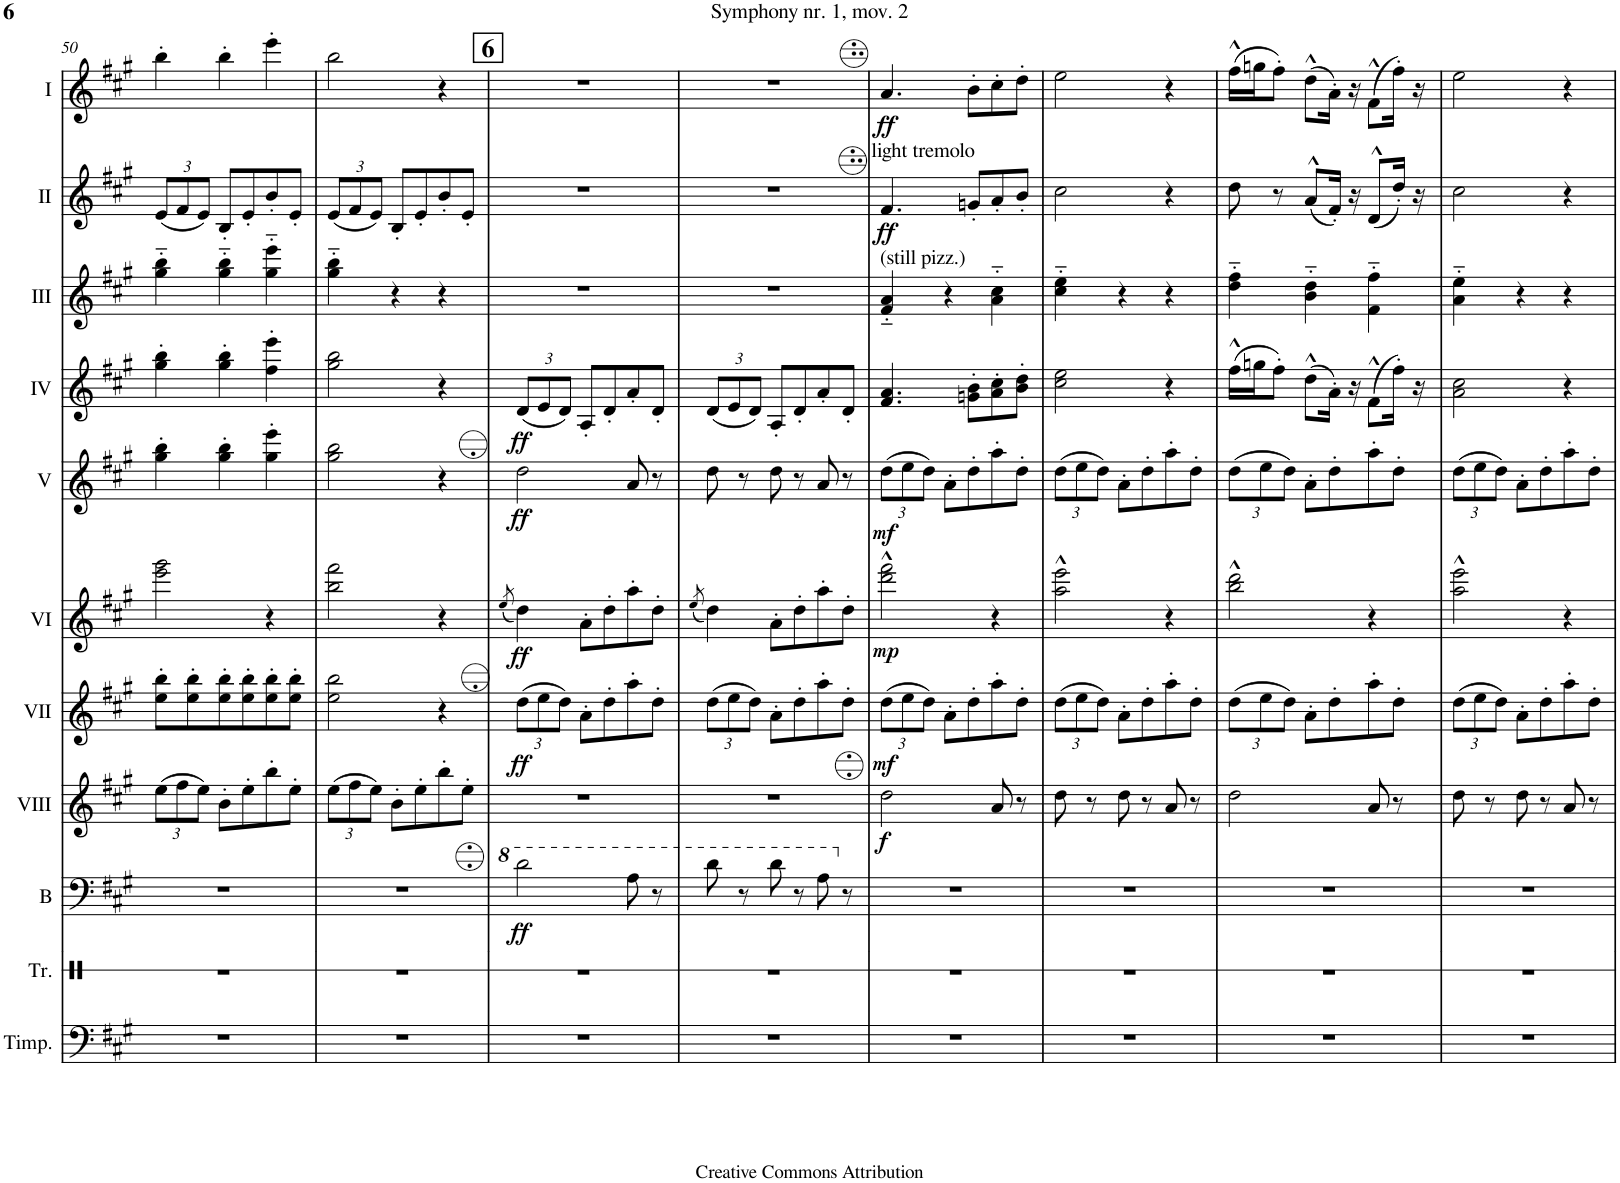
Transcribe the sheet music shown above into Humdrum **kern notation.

**kern	**kern	**kern	**dynam	**kern	**dynam	**kern	**dynam	**kern	**dynam	**kern	**dynam	**kern	**dynam	**kern	**kern	**dynam	**kern	**dynam
*part11	*part10	*part9	*part9	*part8	*part8	*part7	*part7	*part6	*part6	*part5	*part5	*part4	*part4	*part3	*part2	*part2	*part1	*part1
*staff11	*staff10	*staff9	*staff9	*staff8	*staff8	*staff7	*staff7	*staff6	*staff6	*staff5	*staff5	*staff4	*staff4	*staff3	*staff2	*staff2	*staff1	*staff1
*I"Timpani	*I"Triangle	*I"Bass	*	*I"Acc. 8	*	*I"Acc. 7	*	*I"Acc. 6	*	*I"Acc. 5	*	*I"Acc. 4	*	*I"Acc. 3	*I"Acc. 2	*	*I"Acc. 1	*
*I'Timp.	*I'Tr.	*I'B	*	*	*	*	*	*	*	*	*	*	*	*	*	*	*	*
!!LO:PB:g=z
*clefF4	*clefX	*clefF4	*	*clefG2	*	*clefG2	*	*clefG2	*	*clefG2	*	*clefG2	*	*clefG2	*clefG2	*	*clefG2	*
*	*	*Trd7c12	*	*Trd7c12	*	*Trd7c12	*	*	*	*	*	*Trd7c12	*	*	*	*	*	*
*k[f#c#g#]	*k[]	*k[f#c#g#]	*	*k[f#c#g#]	*	*k[f#c#g#]	*	*k[f#c#g#]	*	*k[f#c#g#]	*	*k[f#c#g#]	*	*k[f#c#g#]	*k[f#c#g#]	*	*k[f#c#g#]	*
*M3/4	*M3/4	*M3/4	*	*M3/4	*	*M3/4	*	*M3/4	*	*M3/4	*	*M3/4	*	*M3/4	*M3/4	*	*M3/4	*
*	*	*	*	*Xbrackettup	*	*	*	*	*	*	*	*	*	*	*Xbrackettup	*	*	*
=50	=50	=50	=50	=50	=50	=50	=50	=50	=50	=50	=50	=50	=50	=50	=50	=50	=50	=50
2.r	2.r	2.r	.	(12ee\L	.	8ee\' 8bb\'L	.	2ee\ 2gg#\	.	4gg#\' 4bb\'	.	4ggg#\' 4bbb\'	.	4gg#\ 4bb\	(12e/L	.	4bb'\	.
.	.	.	.	12ff#\	.	.	.	.	.	.	.	.	.	.	12f#/	.	.	.
.	.	.	.	.	.	8ee\' 8bb\'	.	.	.	.	.	.	.	.	.	.	.	.
.	.	.	.	12ee\J)	.	.	.	.	.	.	.	.	.	.	12e/J)	.	.	.
.	.	.	.	8b'\L	.	8ee\' 8bb\'	.	.	.	4gg#\' 4bb\'	.	4ggg#\' 4bbb\'	.	4gg#\ 4bb\	8B'/L	.	4bb'\	.
.	.	.	.	8ee'\	.	8ee\' 8bb\'	.	.	.	.	.	.	.	.	8e'/	.	.	.
.	.	.	.	8bb'\	.	8ee\' 8bb\'	.	4r	.	4gg#\' 4eee\'	.	4fff#\' 4eeee\'	.	4gg#\ 4eee\	8b'/	.	4eee'\	.
.	.	.	.	8ee'\J	.	8ee\' 8bb\'J	.	.	.	.	.	.	.	.	8e'/J	.	.	.
=51	=51	=51	=51	=51	=51	=51	=51	=51	=51	=51	=51	=51	=51	=51	=51	=51	=51	=51
2.r	2.r	2.r	.	(12ee\L	.	2ee\ 2bb\	.	2b\ 2ff#\	.	2gg#\ 2bb\	.	2ggg#\ 2bbb\	.	4gg#\ 4bb\	(12e/L	.	2bb\	.
.	.	.	.	12ff#\	.	.	.	.	.	.	.	.	.	.	12f#/	.	.	.
.	.	.	.	12ee\J)	.	.	.	.	.	.	.	.	.	.	12e/J)	.	.	.
.	.	.	.	8b'\L	.	.	.	.	.	.	.	.	.	4r	8B'/L	.	.	.
.	.	.	.	8ee'\	.	.	.	.	.	.	.	.	.	.	8e'/	.	.	.
.	.	.	.	8bb'\	.	4r	.	4r	.	4r	.	4r	.	4r	8b'/	.	4r	.
.	.	.	.	8ee'\J	.	.	.	.	.	.	.	.	.	.	8e'/J	.	.	.
!!LO:REH:place=s1:a:B:cj:fs=14:t=6
=52	=52	=52	=52	=52	=52	=52	=52	=52	=52	=52	=52	=52	=52	=52	=52	=52	=52	=52
.	.	.	.	.	.	.	.	(8qe/	.	.	.	.	.	.	.	.	.	.
*	*	*8va	*	*	*	*	*	*	*	*	*	*	*	*	*	*	*	*
*	*	*	*	*	*	*Xbrackettup	*	*	*	*	*	*Xbrackettup	*	*	*	*	*	*
!	!	!	!LO:DY:b	!	!	!	!LO:DY:b	!	!LO:DY:b	!	!LO:DY:b	!	!LO:DY:b	!	!	!	!	!
2.r	2.r	2dd\	ff	2.r	.	(12dd\L	ff	4d\)	ff	2d\	ff	(12dd/L	ff	2.r	2.r	.	2.r	.
.	.	.	.	.	.	12ee\	.	.	.	.	.	12ee/	.	.	.	.	.	.
.	.	.	.	.	.	12dd\J)	.	.	.	.	.	12dd/J)	.	.	.	.	.	.
.	.	.	.	.	.	8a'\L	.	8A'\L	.	.	.	8a'/L	.	.	.	.	.	.
.	.	.	.	.	.	8dd'\	.	8d'\	.	.	.	8dd'/	.	.	.	.	.	.
.	.	8a\	.	.	.	8aa'\	.	8a'\	.	8A/	.	8aa'/	.	.	.	.	.	.
.	.	8r	.	.	.	8dd'\J	.	8d'\J	.	8r	.	8dd'/J	.	.	.	.	.	.
=53	=53	=53	=53	=53	=53	=53	=53	=53	=53	=53	=53	=53	=53	=53	=53	=53	=53	=53
.	.	.	.	.	.	.	.	(8qe/	.	.	.	.	.	.	.	.	.	.
2.r	2.r	8dd\	.	2.r	.	(12dd\L	.	4d\)	.	8d\	.	(12dd/L	.	2.r	2.r	.	2.r	.
.	.	.	.	.	.	12ee\	.	.	.	.	.	12ee/	.	.	.	.	.	.
.	.	8r	.	.	.	.	.	.	.	8r	.	.	.	.	.	.	.	.
.	.	.	.	.	.	12dd\J)	.	.	.	.	.	12dd/J)	.	.	.	.	.	.
.	.	8dd\	.	.	.	8a'\L	.	8A'\L	.	8d\	.	8a'/L	.	.	.	.	.	.
.	.	8r	.	.	.	8dd'\	.	8d'\	.	8r	.	8dd'/	.	.	.	.	.	.
.	.	8a\	.	.	.	8aa'\	.	8a'\	.	8A/	.	8aa'/	.	.	.	.	.	.
*	*	*X8va	*	*	*	*	*	*	*	*	*	*	*	*	*	*	*	*
.	.	8r	.	.	.	8dd'\J	.	8d'\J	.	8r	.	8dd'/J	.	.	.	.	.	.
=54	=54	=54	=54	=54	=54	=54	=54	=54	=54	=54	=54	=54	=54	=54	=54	=54	=54	=54
*	*	*	*	*	*	*	*	*	*	*Xbrackettup	*	*	*	*	*	*	*	*
!	!	!	!	!	!	!	!	!	!	!	!	!	!	!	!LO:TX:a:t=light tremolo	!	!	!
!	!	!	!	!	!	!	!	!	!	!	!	!	!	!LO:TX:a:t=(still pizz.)	!	!	!	!
!	!	!	!	!	!LO:DY:b	!	!LO:DY:b	!	!LO:DY:b	!	!LO:DY:b	!	!	!	!	!LO:DY:b	!	!LO:DY:b
2.r	2.r	2.r	.	2dd\	f	(12dd\L	mf	2dd\^^ 2ff#\^^	mp	(12d\L	mf	4.ff#/ 4.aa/	.	4f#/ 4a/	4.f#/	ff	4.a/	ff
.	.	.	.	.	.	12ee\	.	.	.	12e\	.	.	.	.	.	.	.	.
.	.	.	.	.	.	12dd\J)	.	.	.	12d\J)	.	.	.	.	.	.	.	.
.	.	.	.	.	.	8a'\L	.	.	.	8A'\L	.	.	.	4r	.	.	.	.
.	.	.	.	.	.	8dd'\	.	.	.	8d'\	.	8ggn\' 8bb\'L	.	.	8gn'/L	.	8b'\L	.
.	.	.	.	8a/	.	8aa'\	.	4r	.	8a'\	.	8aa\' 8ccc#\'	.	4a\ 4cc#\	8a'/	.	8cc#'\	.
.	.	.	.	8r	.	8dd'\J	.	.	.	8d'\J	.	8bb\' 8ddd\'J	.	.	8b'/J	.	8dd'\J	.
=55	=55	=55	=55	=55	=55	=55	=55	=55	=55	=55	=55	=55	=55	=55	=55	=55	=55	=55
2.r	2.r	2.r	.	8dd\	.	(12dd\L	.	2a\^^ 2ee\^^	.	(12d\L	.	2ccc#\ 2eee\	.	4cc#\ 4ee\	2cc#\	.	2ee\	.
.	.	.	.	.	.	12ee\	.	.	.	12e\	.	.	.	.	.	.	.	.
.	.	.	.	8r	.	.	.	.	.	.	.	.	.	.	.	.	.	.
.	.	.	.	.	.	12dd\J)	.	.	.	12d\J)	.	.	.	.	.	.	.	.
.	.	.	.	8dd\	.	8a'\L	.	.	.	8A'\L	.	.	.	4r	.	.	.	.
.	.	.	.	8r	.	8dd'\	.	.	.	8d'\	.	.	.	.	.	.	.	.
.	.	.	.	8a/	.	8aa'\	.	4r	.	8a'\	.	4r	.	4r	4r	.	4r	.
.	.	.	.	8r	.	8dd'\J	.	.	.	8d'\J	.	.	.	.	.	.	.	.
=56	=56	=56	=56	=56	=56	=56	=56	=56	=56	=56	=56	=56	=56	=56	=56	=56	=56	=56
2.r	2.r	2.r	.	2dd\	.	(12dd\L	.	2b\^^ 2dd\^^	.	(12d\L	.	(16fff#^^\LL	.	4dd\ 4ff#\	8dd\	.	(16ff#^^\LL	.
.	.	.	.	.	.	.	.	.	.	.	.	16gggn\J	.	.	.	.	16ggn\J	.
.	.	.	.	.	.	12ee\	.	.	.	12e\	.	.	.	.	.	.	.	.
.	.	.	.	.	.	.	.	.	.	.	.	8fff#'\J)	.	.	8r	.	8ff#'\J)	.
.	.	.	.	.	.	12dd\J)	.	.	.	12d\J)	.	.	.	.	.	.	.	.
.	.	.	.	.	.	8a'\L	.	.	.	8A'\L	.	(8ddd^^\L	.	4b\ 4dd\	(8a^^/L	.	(8dd^^\L	.
.	.	.	.	.	.	8dd'\	.	.	.	8d'\	.	16aa'\Jk)	.	.	16f#'/Jk)	.	16a'\Jk)	.
.	.	.	.	.	.	.	.	.	.	.	.	16r	.	.	16r	.	16r	.
.	.	.	.	8a/	.	8aa'\	.	4r	.	8a'\	.	(8ff#^^\L	.	4f#\ 4ff#\	(8d^^/L	.	(8f#^^\L	.
.	.	.	.	8r	.	8dd'\J	.	.	.	8d'\J	.	16fff#'\Jk)	.	.	16dd'/Jk)	.	16ff#'\Jk)	.
.	.	.	.	.	.	.	.	.	.	.	.	16r	.	.	16r	.	16r	.
=57	=57	=57	=57	=57	=57	=57	=57	=57	=57	=57	=57	=57	=57	=57	=57	=57	=57	=57
2.r	2.r	2.r	.	8dd\	.	(12dd\L	.	2a\^^ 2ee\^^	.	(12d\L	.	2aa\ 2ccc#\	.	4a\ 4ee\	2cc#\	.	2ee\	.
.	.	.	.	.	.	12ee\	.	.	.	12e\	.	.	.	.	.	.	.	.
.	.	.	.	8r	.	.	.	.	.	.	.	.	.	.	.	.	.	.
.	.	.	.	.	.	12dd\J)	.	.	.	12d\J)	.	.	.	.	.	.	.	.
.	.	.	.	8dd\	.	8a'\L	.	.	.	8A'\L	.	.	.	4r	.	.	.	.
.	.	.	.	8r	.	8dd'\	.	.	.	8d'\	.	.	.	.	.	.	.	.
.	.	.	.	8a/	.	8aa'\	.	4r	.	8a'\	.	4r	.	4r	4r	.	4r	.
.	.	.	.	8r	.	8dd'\J	.	.	.	8d'\J	.	.	.	.	.	.	.	.
=	=	=	=	=	=	=	=	=	=	=	=	=	=	=	=	=	=	=
*-	*-	*-	*-	*-	*-	*-	*-	*-	*-	*-	*-	*-	*-	*-	*-	*-	*-	*-
